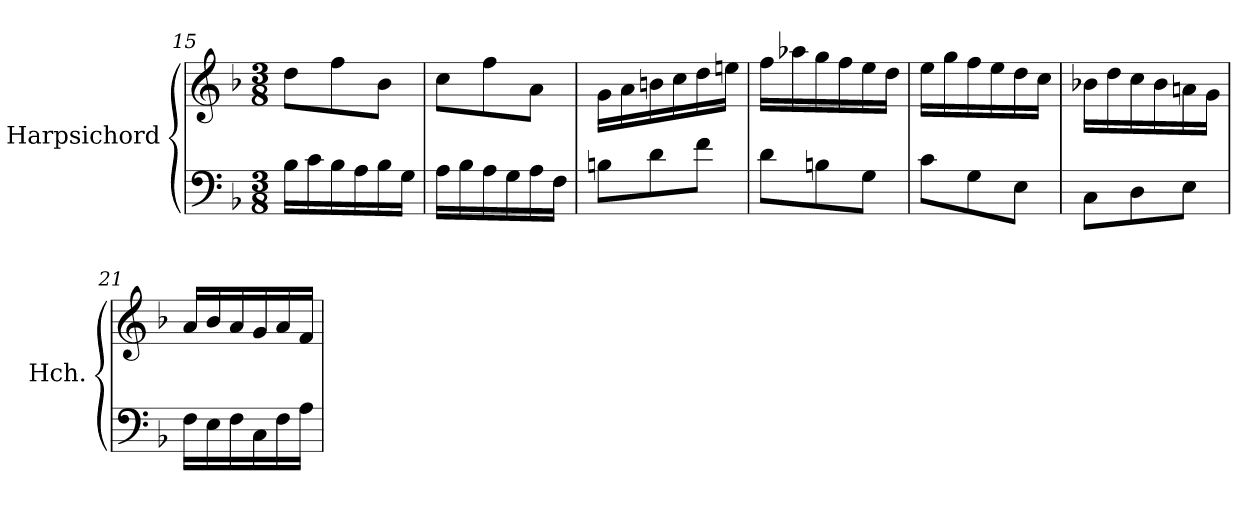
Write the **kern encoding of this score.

**kern	**kern
*part1	*part1
*staff2	*staff1
*I"Harpsichord	*
*I'Hch.	*
*clefF4	*clefG2
*k[b-]	*k[b-]
*M3/8	*M3/8
=15	=15
16B-\LL	8dd\L
16c\	.
16B-\	8ff\
16A\	.
16B-\	8b-\J
16G\JJ	.
=16	=16
16A\LL	8cc\L
16B-\	.
16A\	8ff\
16G\	.
16A\	8a\J
16F\JJ	.
=17	=17
8Bn\L	16g\LL
.	16a\
8d\	16bn\
.	16cc\
8f\J	16dd\
.	16een\JJ
=18	=18
8d\L	16ff\LL
.	16aa-X\
8Bn\	16gg\
.	16ff\
8G\J	16ee\
.	16dd\JJ
=19	=19
8c\L	16ee\LL
.	16gg\
8G\	16ff\
.	16ee\
8E\J	16dd\
.	16cc\JJ
=20	=20
8C\L	16b-X\LL
.	16dd\
8D\	16cc\
.	16b-\
8E\J	16an\
.	16g\JJ
=21	=21
16F\LL	16a/LL
16E\	16b-/
16F\	16a/
16C\	16g/
16F\	16a/
16A\JJ	16f/JJ
=	=
*-	*-
